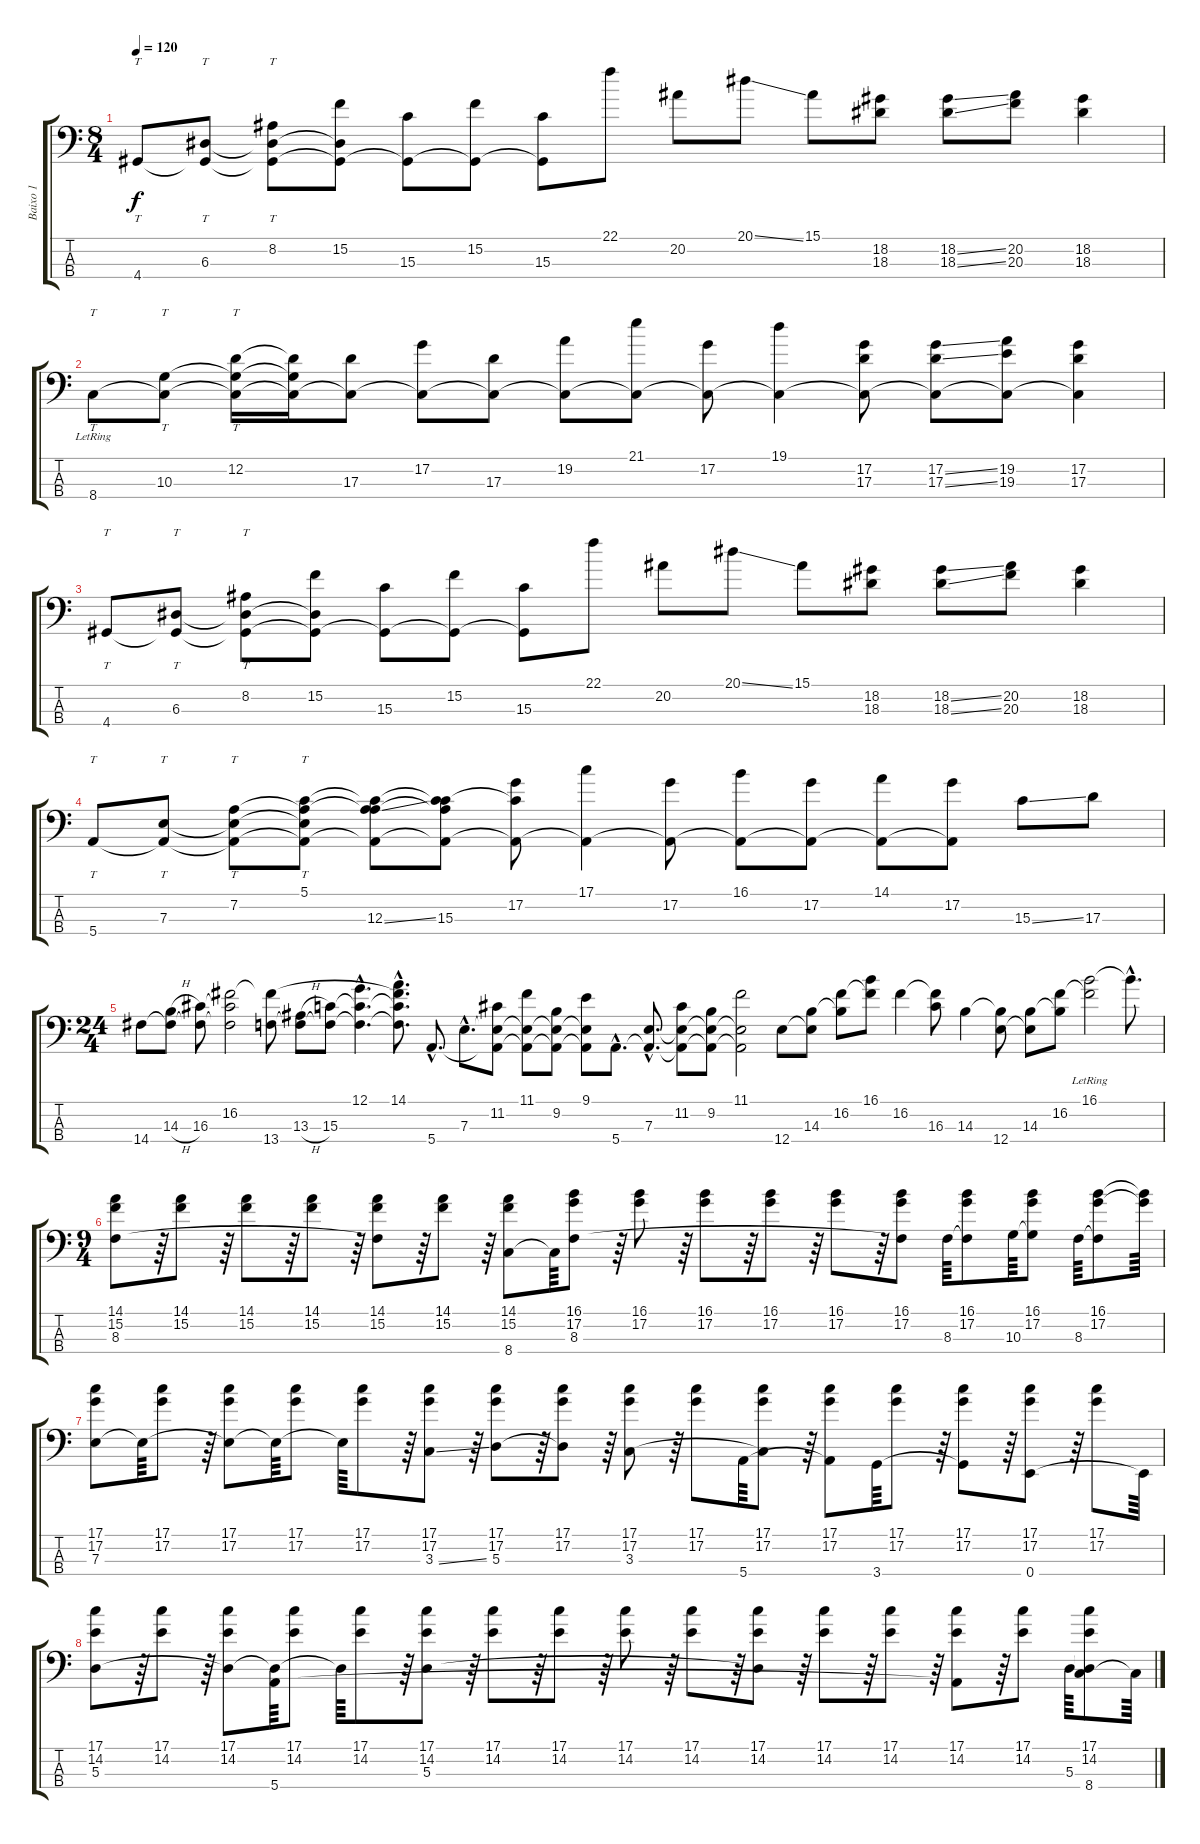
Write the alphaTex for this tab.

\track ("Baixo 1" "Baixo 1") {instrument electricbassfinger}
\staff {score tabs}
\tuning (G2 D2 A1 E1) {hide}
\ts (8 4)
\tempo 120
\clef f4
\ks c
4.4.8{tt dy f} (6.3 4.4{t}).8{tt} (8.2 6.3{t} 4.4{t}).8{tt} (15.2 6.3{t} 4.4{t}).8 (15.3 4.4{t}).8 (15.2 4.4{t}).8 (15.3 4.4{t}).8 22.1.8 20.2.8 20.1{ss}.8 15.1.8 (18.2 18.3).8 (18.2{ss} 18.3{ss}).8 (20.2 20.3).8 (18.2 18.3).4 |
8.4{lr}.8{tt} (10.3 8.4{t}).8{tt} (12.2 10.3{t} 8.4{t}).16{tt} (12.2{t} 10.3{t} 8.4{t}).16 (17.3 8.4{t}).8 (17.2 8.4{t}).8 (17.3 8.4{t}).8 (19.2 8.4{t}).8 (21.1 8.4{t}).8 (17.2 8.4{t}).8 (19.1 8.4{t}).4 (17.2 17.3 8.4{t}).8 (17.2{ss} 17.3{ss} 8.4{t}).8 (19.2 19.3 8.4{t}).8 (17.2 17.3 8.4{t}).4 |
4.4.8{tt} (6.3 4.4{t}).8{tt} (8.2 6.3{t} 4.4{t}).8{tt} (15.2 6.3{t} 4.4{t}).8 (15.3 4.4{t}).8 (15.2 4.4{t}).8 (15.3 4.4{t}).8 22.1.8 20.2.8 20.1{ss}.8 15.1.8 (18.2 18.3).8 (18.2{ss} 18.3{ss}).8 (20.2 20.3).8 (18.2 18.3).4 |
5.4.8{tt} (7.3 5.4{t}).8{tt} (7.2 7.3{t} 5.4{t}).8{tt} (5.1 7.2{t} 7.3{t} 5.4{t}).8{tt} (5.1{t} 7.2{t} 12.3{ss} 5.4{t}).8 (5.1{t} 7.2{t} 15.3 5.4{t}).8 (5.1{t} 17.2 5.4{t}).8 (17.1 5.4{t}).4 (17.2 5.4{t}).8 (16.1 5.4{t}).8 (17.2 5.4{t}).8 (14.1 5.4{t}).8 (17.2 5.4{t}).8 15.3{ss}.8 17.3.8 |
\ts (24 4)
14.4.8 (14.3{h} 14.4{t}).8 (16.3 14.4{t}).8 (16.2 16.3{t} 14.4{t}).2 (16.2{t} 13.4).8 (13.3{h} 13.4{t}).8 (15.3 13.4{t}).8 (12.1{hac} 15.3{hac t} 13.4{hac t}).4{d} (14.1{hac} 16.2{hac t} 15.3{hac t} 13.4{hac t}).8{d} 5.4{hac}.8{d} 7.3{hac}.8{d} (11.2 7.3{t} 5.4{t}).8 (11.1 7.3{t} 5.4{t}).8 (9.2 7.3{t} 5.4{t}).8 (9.1 7.3{t} 5.4{t}).8 5.4{hac}.8{d} (7.3{hac} 5.4{hac t}).8{d} (11.2 7.3{t} 5.4{t}).8 (9.2 7.3{t} 5.4{t}).8 (11.1 7.3{t} 5.4{t}).2 12.4.8 (14.3 12.4{t}).8 (16.2 14.3{t}).8 (16.1 16.2{t}).8 16.2.4 (16.2{t} 16.3).8 14.3.4 (14.3{t} 12.4).8 (14.3 12.4{t}).8 (16.2 14.3{t}).8 (16.1{lr} 16.2{t}).2 16.1{hac t}.8{d} |
\ts (9 4)
(14.1 15.2 8.3).8 r.64 (14.1 15.2).8 r.64 (14.1 15.2).8 r.64 (14.1 15.2).8 r.64 (14.1 15.2 8.3{t}).8 r.64 (14.1 15.2).8 r.64 (14.1 15.2 8.4).8 8.4{t}.64 (16.1 17.2 8.3).8 r.64 (16.1 17.2).8 r.64 (16.1 17.2).8 r.64 (16.1 17.2).8 r.64 (16.1 17.2).8 r.64 (16.1 17.2 8.3{t}).8 8.3.64 (16.1 17.2 8.3{t}).8 10.3.64 (16.1 17.2 10.3{t}).8 8.3.64 (16.1 17.2 8.3{t}).8 (16.1{t} 17.2{t}).64 |
(17.1 17.2 7.3).8 7.3{t}.64 (17.1 17.2).8 r.64 (17.1 17.2 7.3{t}).8 7.3{t}.64 (17.1 17.2).8 7.3{t}.64 (17.1 17.2).8 r.64 (17.1 17.2 3.3{ss}).8 r.64 (17.1 17.2 5.3).8 r.64 (17.1 17.2 5.3{t}).8 r.64 (17.1 17.2 3.3).8 r.64 (17.1 17.2).8 5.4.64 (17.1 17.2 3.3{t}).8 r.64 (17.1 17.2 5.4{t}).8 3.4.64 (17.1 17.2).8 r.64 (17.1 17.2 3.4{t}).8 r.64 (17.1 17.2 0.4).8 r.64 (17.1 17.2).8 0.4{t}.64 |
(17.1 14.2 5.3).8 r.64 (17.1 14.2).8 r.64 (17.1 14.2 5.3{t}).8 (5.3{t} 5.4).64 (17.1 14.2).8 5.3{t}.64 (17.1 14.2).8 r.64 (17.1 14.2 5.3).8 r.64 (17.1 14.2).8 r.64 (17.1 14.2).8 r.64 (17.1 14.2).8 r.64 (17.1 14.2).8 r.64 (17.1 14.2 5.3{t}).8 r.64 (17.1 14.2).8 r.64 (17.1 14.2).8 r.64 (17.1 14.2 5.4{t}).8 r.64 (17.1 14.2).8 5.3.64 (17.1 14.2 5.3{t} 8.4).8 8.4{t}.64
